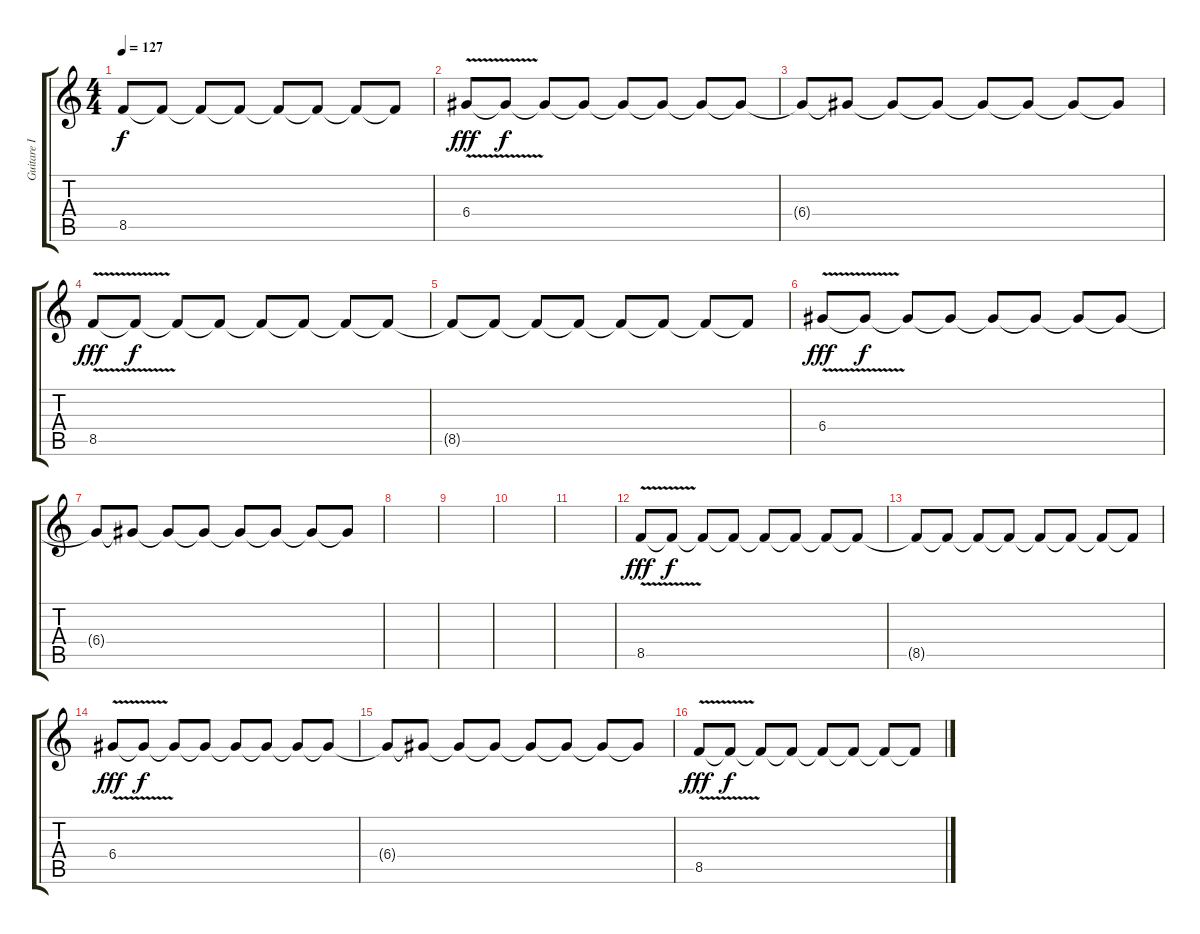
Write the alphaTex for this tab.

\track ("Guitare I" "Guitare I") {instrument electricguitarjazz}
\staff {score tabs}
\tuning (E4 B3 G3 D3 A2 E2) {hide}
\ts (4 4)
\tempo 127
\clef g2
\ks c
8.5{t}.8{dy f} 8.5{t}.8 8.5{t}.8 8.5{t}.8 8.5{t}.8 8.5{t}.8 8.5{t}.8 8.5{t}.8 |
6.4{v}.8{dy fff} 6.4{t}.8{dy f} 6.4{t}.8 6.4{t}.8 6.4{t}.8 6.4{t}.8 6.4{t}.8 6.4{t}.8 |
6.4{t}.8 6.4{t}.8 6.4{t}.8 6.4{t}.8 6.4{t}.8 6.4{t}.8 6.4{t}.8 6.4{t}.8 |
8.5{v}.8{dy fff} 8.5{t}.8{dy f} 8.5{t}.8 8.5{t}.8 8.5{t}.8 8.5{t}.8 8.5{t}.8 8.5{t}.8 |
8.5{t}.8 8.5{t}.8 8.5{t}.8 8.5{t}.8 8.5{t}.8 8.5{t}.8 8.5{t}.8 8.5{t}.8 |
6.4{v}.8{dy fff} 6.4{t}.8{dy f} 6.4{t}.8 6.4{t}.8 6.4{t}.8 6.4{t}.8 6.4{t}.8 6.4{t}.8 |
6.4{t}.8 6.4{t}.8 6.4{t}.8 6.4{t}.8 6.4{t}.8 6.4{t}.8 6.4{t}.8 6.4{t}.8 |
|
|
|
|
8.5{v}.8{dy fff} 8.5{t}.8{dy f} 8.5{t}.8 8.5{t}.8 8.5{t}.8 8.5{t}.8 8.5{t}.8 8.5{t}.8 |
8.5{t}.8 8.5{t}.8 8.5{t}.8 8.5{t}.8 8.5{t}.8 8.5{t}.8 8.5{t}.8 8.5{t}.8 |
6.4{v}.8{dy fff} 6.4{t}.8{dy f} 6.4{t}.8 6.4{t}.8 6.4{t}.8 6.4{t}.8 6.4{t}.8 6.4{t}.8 |
6.4{t}.8 6.4{t}.8 6.4{t}.8 6.4{t}.8 6.4{t}.8 6.4{t}.8 6.4{t}.8 6.4{t}.8 |
8.5{v}.8{dy fff} 8.5{t}.8{dy f} 8.5{t}.8 8.5{t}.8 8.5{t}.8 8.5{t}.8 8.5{t}.8 8.5{t}.8
